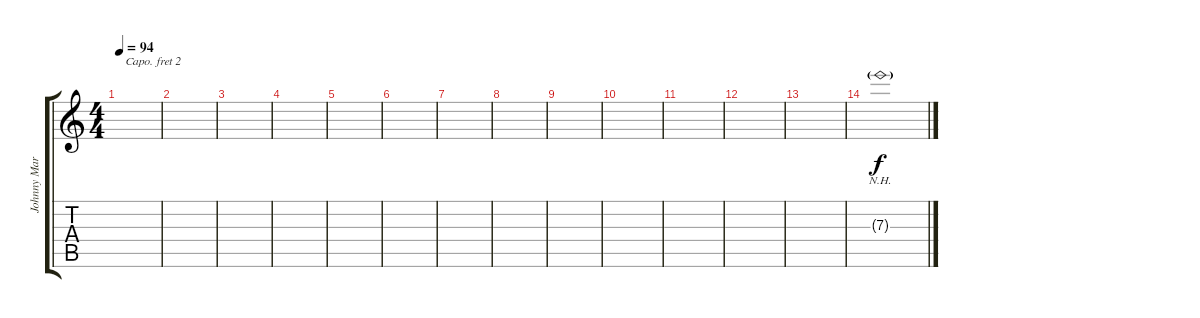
\track ("Johnny Marr (Solo)" "Johnny Mar") {instrument overdrivenguitar}
\staff {score tabs}
\capo 2
\tuning (E4 B3 G3 D3 A2 E2) {hide}
\ts (4 4)
\tempo 94
\clef g2
\ks c
|
|
|
|
|
|
|
|
|
|
|
|
|
7.3{nh g}.1
